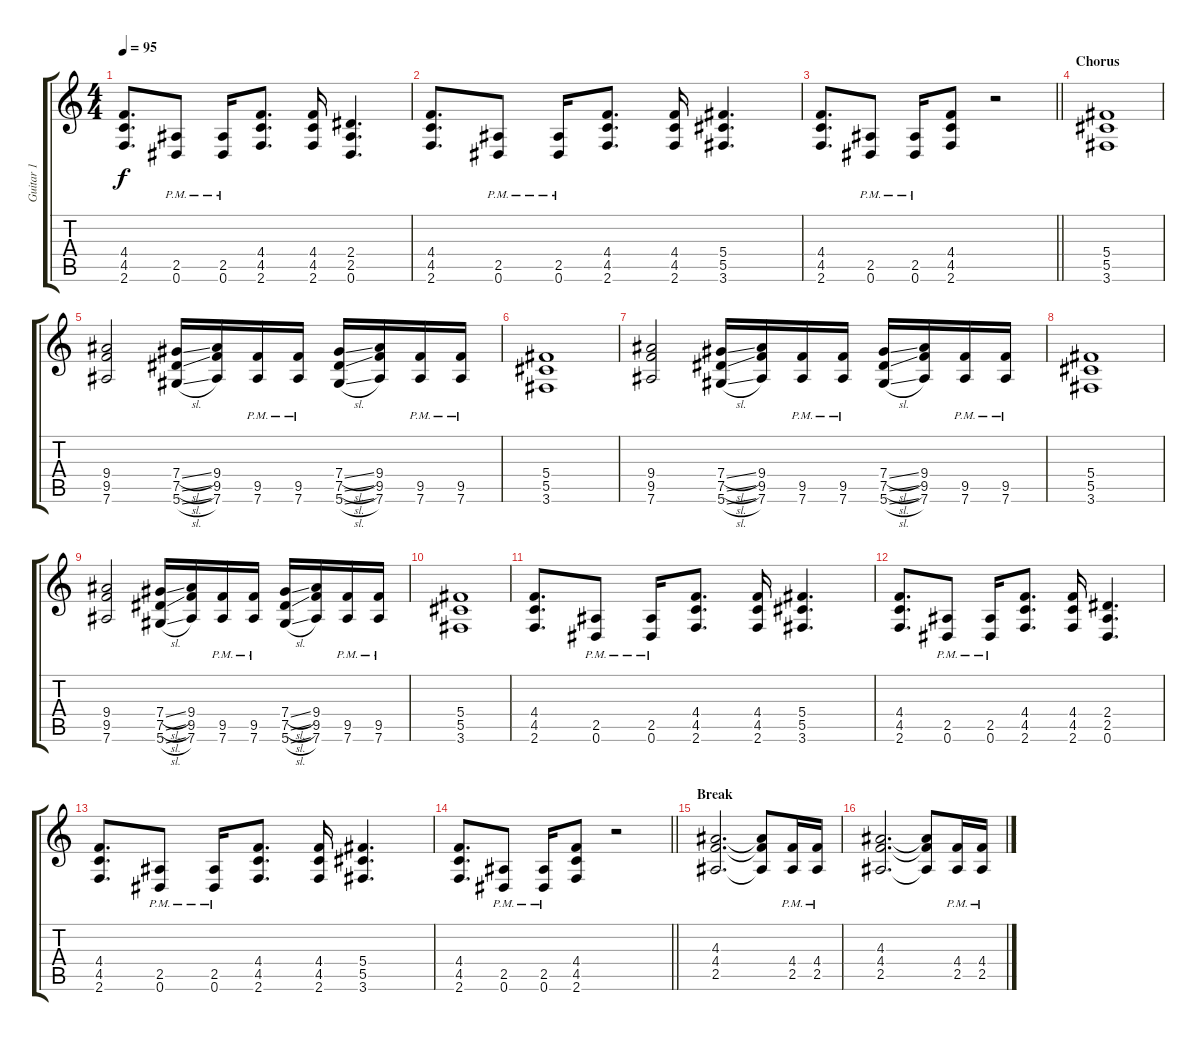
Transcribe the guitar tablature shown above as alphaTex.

\track ("Guitar 1" "Guitar 1") {instrument acousticguitarsteel}
\staff {score tabs}
\tuning (Eb4 Bb3 Gb3 Db3 Ab2 Eb2) {hide}
\ts (4 4)
\tempo 95
\clef g2
\ks c
(4.4 4.5 2.6).8{d dy f} (2.5{pm} 0.6{pm}).8 (2.5{pm} 0.6{pm}).16 (4.4 4.5 2.6).8{d} (4.4 4.5 2.6).16 (2.4 2.5 0.6).4{d} |
(4.4 4.5 2.6).8{d} (2.5{pm} 0.6{pm}).8 (2.5{pm} 0.6{pm}).16 (4.4 4.5 2.6).8{d} (4.4 4.5 2.6).16 (5.4 5.5 3.6).4{d} |
\barLineRight lightlight
(4.4 4.5 2.6).8{d} (2.5{pm} 0.6{pm}).8 (2.5{pm} 0.6{pm}).16 (4.4 4.5 2.6).8 r.2 |
\section ("" "Chorus")
(5.4 5.5 3.6).1 |
(9.4 9.5 7.6).2 (7.4{sl} 7.5{sl} 5.6{sl}).16 (9.4 9.5 7.6).16 (9.5{pm} 7.6{pm}).16 (9.5{pm} 7.6{pm}).16 (7.4{sl} 7.5{sl} 5.6{sl}).16 (9.4 9.5 7.6).16 (9.5{pm} 7.6{pm}).16 (9.5{pm} 7.6{pm}).16 |
(5.4 5.5 3.6).1 |
(9.4 9.5 7.6).2 (7.4{sl} 7.5{sl} 5.6{sl}).16 (9.4 9.5 7.6).16 (9.5{pm} 7.6{pm}).16 (9.5{pm} 7.6{pm}).16 (7.4{sl} 7.5{sl} 5.6{sl}).16 (9.4 9.5 7.6).16 (9.5{pm} 7.6{pm}).16 (9.5{pm} 7.6{pm}).16 |
(5.4 5.5 3.6).1 |
(9.4 9.5 7.6).2 (7.4{sl} 7.5{sl} 5.6{sl}).16 (9.4 9.5 7.6).16 (9.5{pm} 7.6{pm}).16 (9.5{pm} 7.6{pm}).16 (7.4{sl} 7.5{sl} 5.6{sl}).16 (9.4 9.5 7.6).16 (9.5{pm} 7.6{pm}).16 (9.5{pm} 7.6{pm}).16 |
(5.4 5.5 3.6).1 |
(4.4 4.5 2.6).8{d} (2.5{pm} 0.6{pm}).8 (2.5{pm} 0.6{pm}).16 (4.4 4.5 2.6).8{d} (4.4 4.5 2.6).16 (5.4 5.5 3.6).4{d} |
(4.4 4.5 2.6).8{d} (2.5{pm} 0.6{pm}).8 (2.5{pm} 0.6{pm}).16 (4.4 4.5 2.6).8{d} (4.4 4.5 2.6).16 (2.4 2.5 0.6).4{d} |
(4.4 4.5 2.6).8{d} (2.5{pm} 0.6{pm}).8 (2.5{pm} 0.6{pm}).16 (4.4 4.5 2.6).8{d} (4.4 4.5 2.6).16 (5.4 5.5 3.6).4{d} |
\barLineRight lightlight
(4.4 4.5 2.6).8{d} (2.5{pm} 0.6{pm}).8 (2.5{pm} 0.6{pm}).16 (4.4 4.5 2.6).8 r.2 |
\section ("" "Break")
(4.3 4.4 2.5).2{d} (4.3{t} 4.4{t} 2.5{t}).8 (4.4{pm} 2.5{pm}).16 (4.4{pm} 2.5{pm}).16 |
(4.3 4.4 2.5).2{d} (4.3{t} 4.4{t} 2.5{t}).8 (4.4{pm} 2.5{pm}).16 (4.4{pm} 2.5{pm}).16
